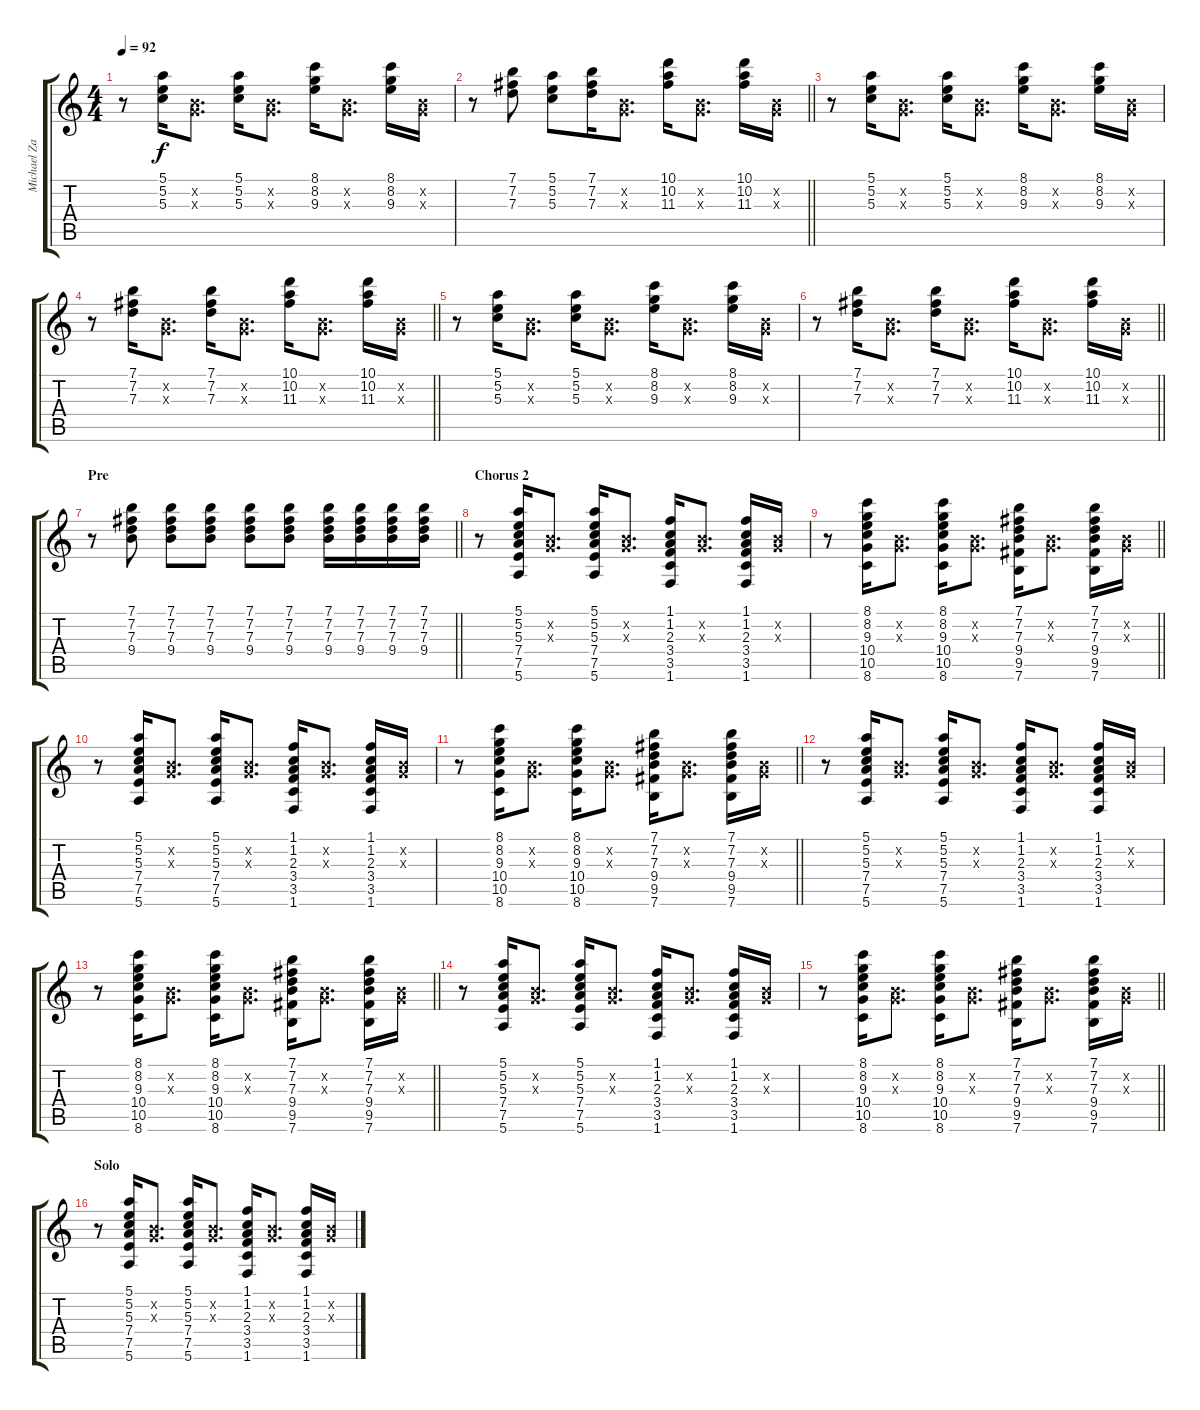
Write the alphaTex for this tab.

\track ("Michael Zakarin" "Michael Za") {instrument overdrivenguitar}
\staff {score tabs}
\tuning (E4 B3 G3 D3 A2 E2) {hide}
\ts (4 4)
\tempo 92
\clef g2
\ks c
r.8{dy f} (5.1 5.2 5.3).16 (0.2{x} 0.3{x}).8{d} (5.1 5.2 5.3).16 (0.2{x} 0.3{x}).8{d} (8.1 8.2 9.3).16 (0.2{x} 0.3{x}).8{d} (8.1 8.2 9.3).16 (0.2{x} 0.3{x}).16 |
\barLineRight lightlight
r.8 (7.1 7.2 7.3).8 (5.1 5.2 5.3).8 (7.1 7.2 7.3).16 (0.2{x} 0.3{x}).8{d} (10.1 10.2 11.3).16 (0.2{x} 0.3{x}).8{d} (10.1 10.2 11.3).16 (0.2{x} 0.3{x}).16 |
r.8 (5.1 5.2 5.3).16 (0.2{x} 0.3{x}).8{d} (5.1 5.2 5.3).16 (0.2{x} 0.3{x}).8{d} (8.1 8.2 9.3).16 (0.2{x} 0.3{x}).8{d} (8.1 8.2 9.3).16 (0.2{x} 0.3{x}).16 |
\barLineRight lightlight
r.8 (7.1 7.2 7.3).16 (0.2{x} 0.3{x}).8{d} (7.1 7.2 7.3).16 (0.2{x} 0.3{x}).8{d} (10.1 10.2 11.3).16 (0.2{x} 0.3{x}).8{d} (10.1 10.2 11.3).16 (0.2{x} 0.3{x}).16 |
r.8 (5.1 5.2 5.3).16 (0.2{x} 0.3{x}).8{d} (5.1 5.2 5.3).16 (0.2{x} 0.3{x}).8{d} (8.1 8.2 9.3).16 (0.2{x} 0.3{x}).8{d} (8.1 8.2 9.3).16 (0.2{x} 0.3{x}).16 |
\barLineRight lightlight
r.8 (7.1 7.2 7.3).16 (0.2{x} 0.3{x}).8{d} (7.1 7.2 7.3).16 (0.2{x} 0.3{x}).8{d} (10.1 10.2 11.3).16 (0.2{x} 0.3{x}).8{d} (10.1 10.2 11.3).16 (0.2{x} 0.3{x}).16 |
\section ("" "Pre")
\barLineRight lightlight
r.8 (7.1 7.2 7.3 9.4).8 (7.1 7.2 7.3 9.4).8 (7.1 7.2 7.3 9.4).8 (7.1 7.2 7.3 9.4).8 (7.1 7.2 7.3 9.4).8 (7.1 7.2 7.3 9.4).16 (7.1 7.2 7.3 9.4).16 (7.1 7.2 7.3 9.4).16 (7.1 7.2 7.3 9.4).16 |
\section ("" "Chorus 2")
r.8 (5.1 5.2 5.3 7.4 7.5 5.6).16 (0.2{x} 0.3{x}).8{d} (5.1 5.2 5.3 7.4 7.5 5.6).16 (0.2{x} 0.3{x}).8{d} (1.1 1.2 2.3 3.4 3.5 1.6).16 (0.2{x} 0.3{x}).8{d} (1.1 1.2 2.3 3.4 3.5 1.6).16 (0.2{x} 0.3{x}).16 |
\barLineRight lightlight
r.8 (8.1 8.2 9.3 10.4 10.5 8.6).16 (0.2{x} 0.3{x}).8{d} (8.1 8.2 9.3 10.4 10.5 8.6).16 (0.2{x} 0.3{x}).8{d} (7.1 7.2 7.3 9.4 9.5 7.6).16 (0.2{x} 0.3{x}).8{d} (7.1 7.2 7.3 9.4 9.5 7.6).16 (0.2{x} 0.3{x}).16 |
r.8 (5.1 5.2 5.3 7.4 7.5 5.6).16 (0.2{x} 0.3{x}).8{d} (5.1 5.2 5.3 7.4 7.5 5.6).16 (0.2{x} 0.3{x}).8{d} (1.1 1.2 2.3 3.4 3.5 1.6).16 (0.2{x} 0.3{x}).8{d} (1.1 1.2 2.3 3.4 3.5 1.6).16 (0.2{x} 0.3{x}).16 |
\barLineRight lightlight
r.8 (8.1 8.2 9.3 10.4 10.5 8.6).16 (0.2{x} 0.3{x}).8{d} (8.1 8.2 9.3 10.4 10.5 8.6).16 (0.2{x} 0.3{x}).8{d} (7.1 7.2 7.3 9.4 9.5 7.6).16 (0.2{x} 0.3{x}).8{d} (7.1 7.2 7.3 9.4 9.5 7.6).16 (0.2{x} 0.3{x}).16 |
r.8 (5.1 5.2 5.3 7.4 7.5 5.6).16 (0.2{x} 0.3{x}).8{d} (5.1 5.2 5.3 7.4 7.5 5.6).16 (0.2{x} 0.3{x}).8{d} (1.1 1.2 2.3 3.4 3.5 1.6).16 (0.2{x} 0.3{x}).8{d} (1.1 1.2 2.3 3.4 3.5 1.6).16 (0.2{x} 0.3{x}).16 |
\barLineRight lightlight
r.8 (8.1 8.2 9.3 10.4 10.5 8.6).16 (0.2{x} 0.3{x}).8{d} (8.1 8.2 9.3 10.4 10.5 8.6).16 (0.2{x} 0.3{x}).8{d} (7.1 7.2 7.3 9.4 9.5 7.6).16 (0.2{x} 0.3{x}).8{d} (7.1 7.2 7.3 9.4 9.5 7.6).16 (0.2{x} 0.3{x}).16 |
r.8 (5.1 5.2 5.3 7.4 7.5 5.6).16 (0.2{x} 0.3{x}).8{d} (5.1 5.2 5.3 7.4 7.5 5.6).16 (0.2{x} 0.3{x}).8{d} (1.1 1.2 2.3 3.4 3.5 1.6).16 (0.2{x} 0.3{x}).8{d} (1.1 1.2 2.3 3.4 3.5 1.6).16 (0.2{x} 0.3{x}).16 |
\barLineRight lightlight
r.8 (8.1 8.2 9.3 10.4 10.5 8.6).16 (0.2{x} 0.3{x}).8{d} (8.1 8.2 9.3 10.4 10.5 8.6).16 (0.2{x} 0.3{x}).8{d} (7.1 7.2 7.3 9.4 9.5 7.6).16 (0.2{x} 0.3{x}).8{d} (7.1 7.2 7.3 9.4 9.5 7.6).16 (0.2{x} 0.3{x}).16 |
\section ("" "Solo")
r.8 (5.1 5.2 5.3 7.4 7.5 5.6).16 (0.2{x} 0.3{x}).8{d} (5.1 5.2 5.3 7.4 7.5 5.6).16 (0.2{x} 0.3{x}).8{d} (1.1 1.2 2.3 3.4 3.5 1.6).16 (0.2{x} 0.3{x}).8{d} (1.1 1.2 2.3 3.4 3.5 1.6).16 (0.2{x} 0.3{x}).16
